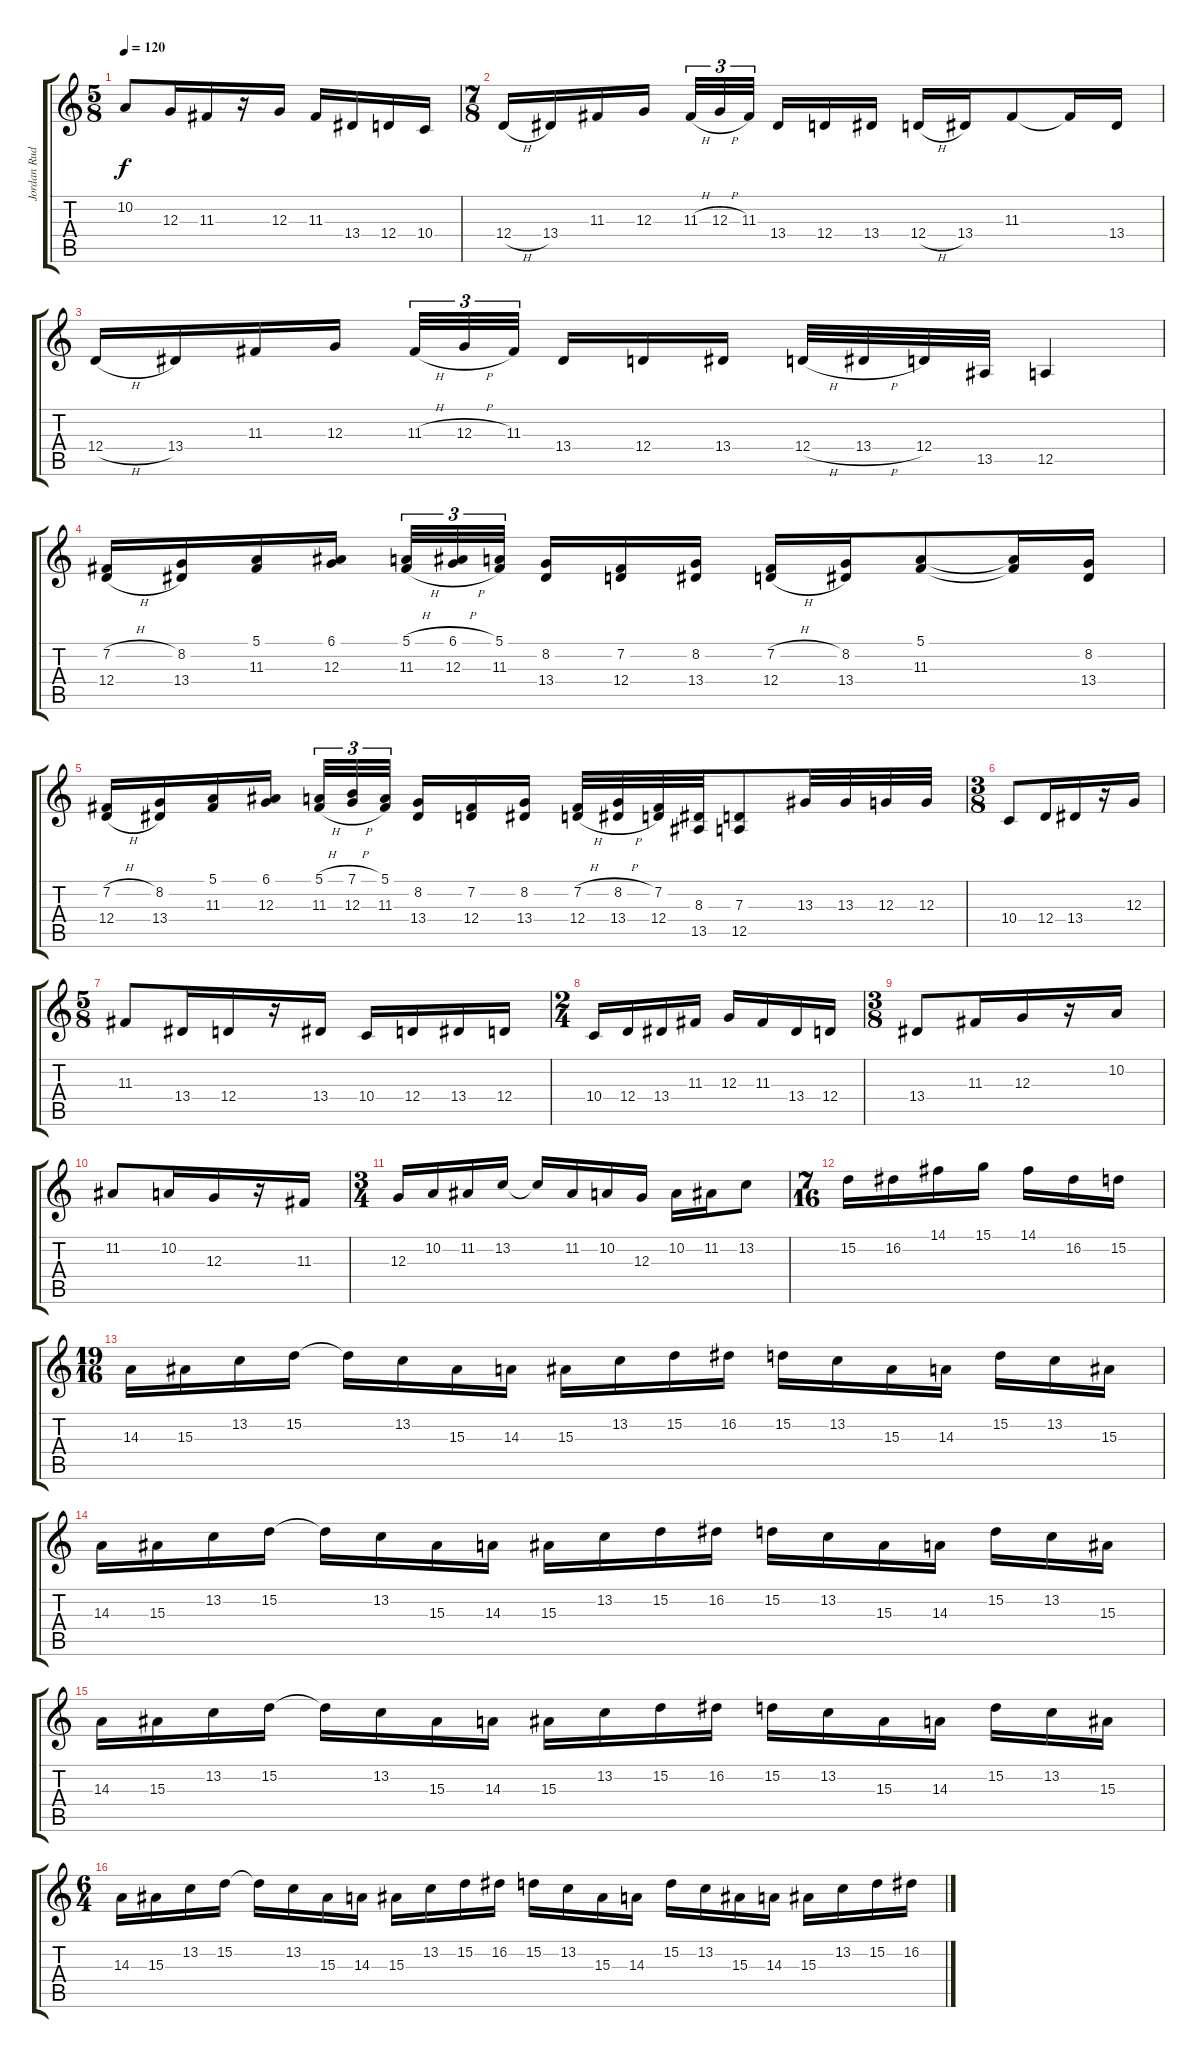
\track ("Jordan Rudess - Keyboard" "Jordan Rud") {instrument sitar}
\staff {score tabs}
\tuning (E4 B3 G3 D3 A2 E2) {hide}
\ts (5 8)
\tempo 120
\clef g2
\ks c
10.2.8{dy f} 12.3.16 11.3.16 r.16 12.3.16 11.3.16 13.4.16 12.4.16 10.4.16 |
\ts (7 8)
12.4{h}.16 13.4.16 11.3.16 12.3.16 11.3{h}.32{tu (3 2)} 12.3{h}.32{tu (3 2)} 11.3.32{tu (3 2)} 13.4.16 12.4.16 13.4.16 12.4{h}.16 13.4.16 11.3.8 11.3{t}.16 13.4.16 |
12.4{h}.16 13.4.16 11.3.16 12.3.16 11.3{h}.32{tu (3 2)} 12.3{h}.32{tu (3 2)} 11.3.32{tu (3 2)} 13.4.16 12.4.16 13.4.16 12.4{h}.32 13.4{h}.32 12.4.32 13.5.32 12.5.4 |
(7.2{h} 12.4{h}).16 (8.2 13.4).16 (5.1 11.3).16 (6.1 12.3).16 (5.1{h} 11.3{h}).32{tu (3 2)} (6.1{h} 12.3{h}).32{tu (3 2)} (5.1 11.3).32{tu (3 2)} (8.2 13.4).16 (7.2 12.4).16 (8.2 13.4).16 (7.2{h} 12.4{h}).16 (8.2 13.4).16 (5.1 11.3).8 (5.1{t} 11.3{t}).16 (8.2 13.4).16 |
(7.2{h} 12.4{h}).16 (8.2 13.4).16 (5.1 11.3).16 (6.1 12.3).16 (5.1{h} 11.3{h}).32{tu (3 2)} (7.1{h} 12.3{h}).32{tu (3 2)} (5.1 11.3).32{tu (3 2)} (8.2 13.4).16 (7.2 12.4).16 (8.2 13.4).16 (7.2{h} 12.4{h}).32 (8.2{h} 13.4{h}).32 (7.2 12.4).32 (8.3 13.5).32 (7.3 12.5).8 13.3.32 13.3.32 12.3.32 12.3.32 |
\ts (3 8)
10.4.8 12.4.16 13.4.16 r.16 12.3.16 |
\ts (5 8)
11.3.8 13.4.16 12.4.16 r.16 13.4.16 10.4.16 12.4.16 13.4.16 12.4.16 |
\ts (2 4)
10.4.16 12.4.16 13.4.16 11.3.16 12.3.16 11.3.16 13.4.16 12.4.16 |
\ts (3 8)
13.4.8 11.3.16 12.3.16 r.16 10.2.16 |
11.2.8 10.2.16 12.3.16 r.16 11.3.16 |
\ts (3 4)
12.3.16 10.2.16 11.2.16 13.2.16 13.2{t}.16 11.2.16 10.2.16 12.3.16 10.2.16 11.2.16 13.2.8 |
\ts (7 16)
15.2.16 16.2.16 14.1.16 15.1.16 14.1.16 16.2.16 15.2.16 |
\ts (19 16)
14.3.16 15.3.16 13.2.16 15.2.16 15.2{t}.16 13.2.16 15.3.16 14.3.16 15.3.16 13.2.16 15.2.16 16.2.16 15.2.16 13.2.16 15.3.16 14.3.16 15.2.16 13.2.16 15.3.16 |
14.3.16 15.3.16 13.2.16 15.2.16 15.2{t}.16 13.2.16 15.3.16 14.3.16 15.3.16 13.2.16 15.2.16 16.2.16 15.2.16 13.2.16 15.3.16 14.3.16 15.2.16 13.2.16 15.3.16 |
14.3.16 15.3.16 13.2.16 15.2.16 15.2{t}.16 13.2.16 15.3.16 14.3.16 15.3.16 13.2.16 15.2.16 16.2.16 15.2.16 13.2.16 15.3.16 14.3.16 15.2.16 13.2.16 15.3.16 |
\ts (6 4)
14.3.16 15.3.16 13.2.16 15.2.16 15.2{t}.16 13.2.16 15.3.16 14.3.16 15.3.16 13.2.16 15.2.16 16.2.16 15.2.16 13.2.16 15.3.16 14.3.16 15.2.16 13.2.16 15.3.16 14.3.16 15.3.16 13.2.16 15.2.16 16.2.16
